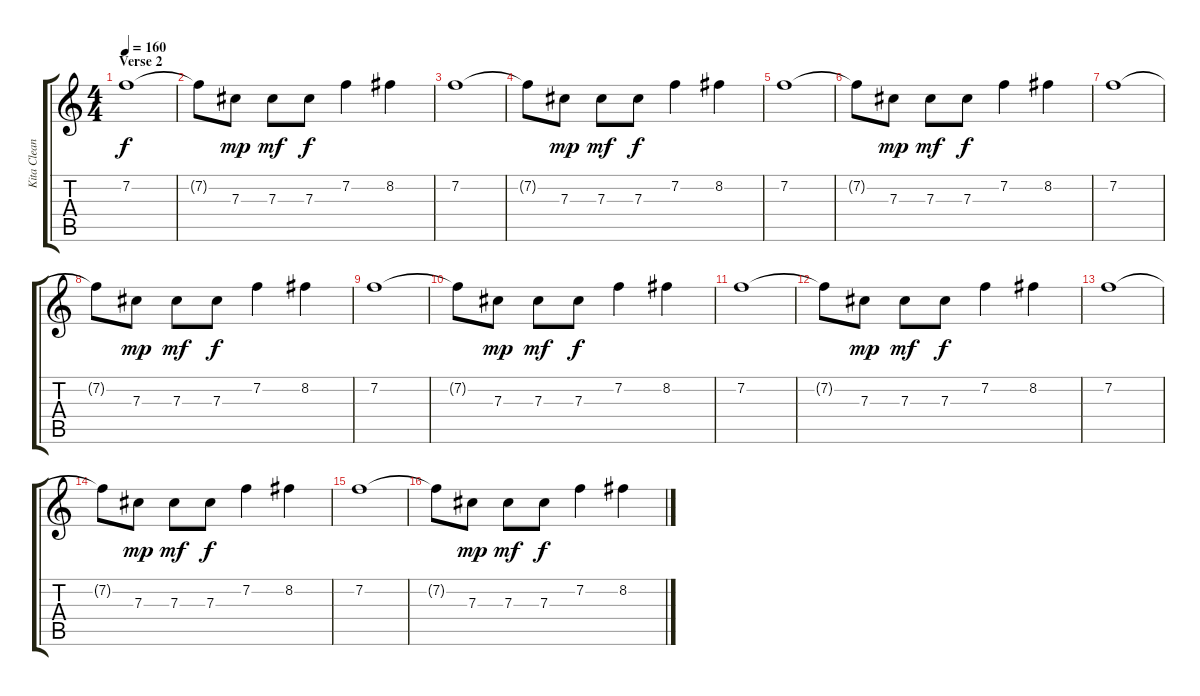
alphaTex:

\track ("Kita Clean" "Kita Clean") {instrument acousticguitarnylon}
\staff {score tabs}
\tuning (Eb4 Bb3 Gb3 Db3 Ab2 Eb2) {hide}
\ts (4 4)
\section ("" "Verse 2")
\tempo 160
\clef g2
\ks c
7.2.1{dy f} |
7.2{t}.8 7.3.8{dy mp} 7.3.8{dy mf} 7.3.8{dy f} 7.2.4 8.2.4 |
7.2.1 |
7.2{t}.8 7.3.8{dy mp} 7.3.8{dy mf} 7.3.8{dy f} 7.2.4 8.2.4 |
7.2.1 |
7.2{t}.8 7.3.8{dy mp} 7.3.8{dy mf} 7.3.8{dy f} 7.2.4 8.2.4 |
7.2.1 |
7.2{t}.8 7.3.8{dy mp} 7.3.8{dy mf} 7.3.8{dy f} 7.2.4 8.2.4 |
7.2.1 |
7.2{t}.8 7.3.8{dy mp} 7.3.8{dy mf} 7.3.8{dy f} 7.2.4 8.2.4 |
7.2.1 |
7.2{t}.8 7.3.8{dy mp} 7.3.8{dy mf} 7.3.8{dy f} 7.2.4 8.2.4 |
7.2.1 |
7.2{t}.8 7.3.8{dy mp} 7.3.8{dy mf} 7.3.8{dy f} 7.2.4 8.2.4 |
7.2.1 |
7.2{t}.8 7.3.8{dy mp} 7.3.8{dy mf} 7.3.8{dy f} 7.2.4 8.2.4
